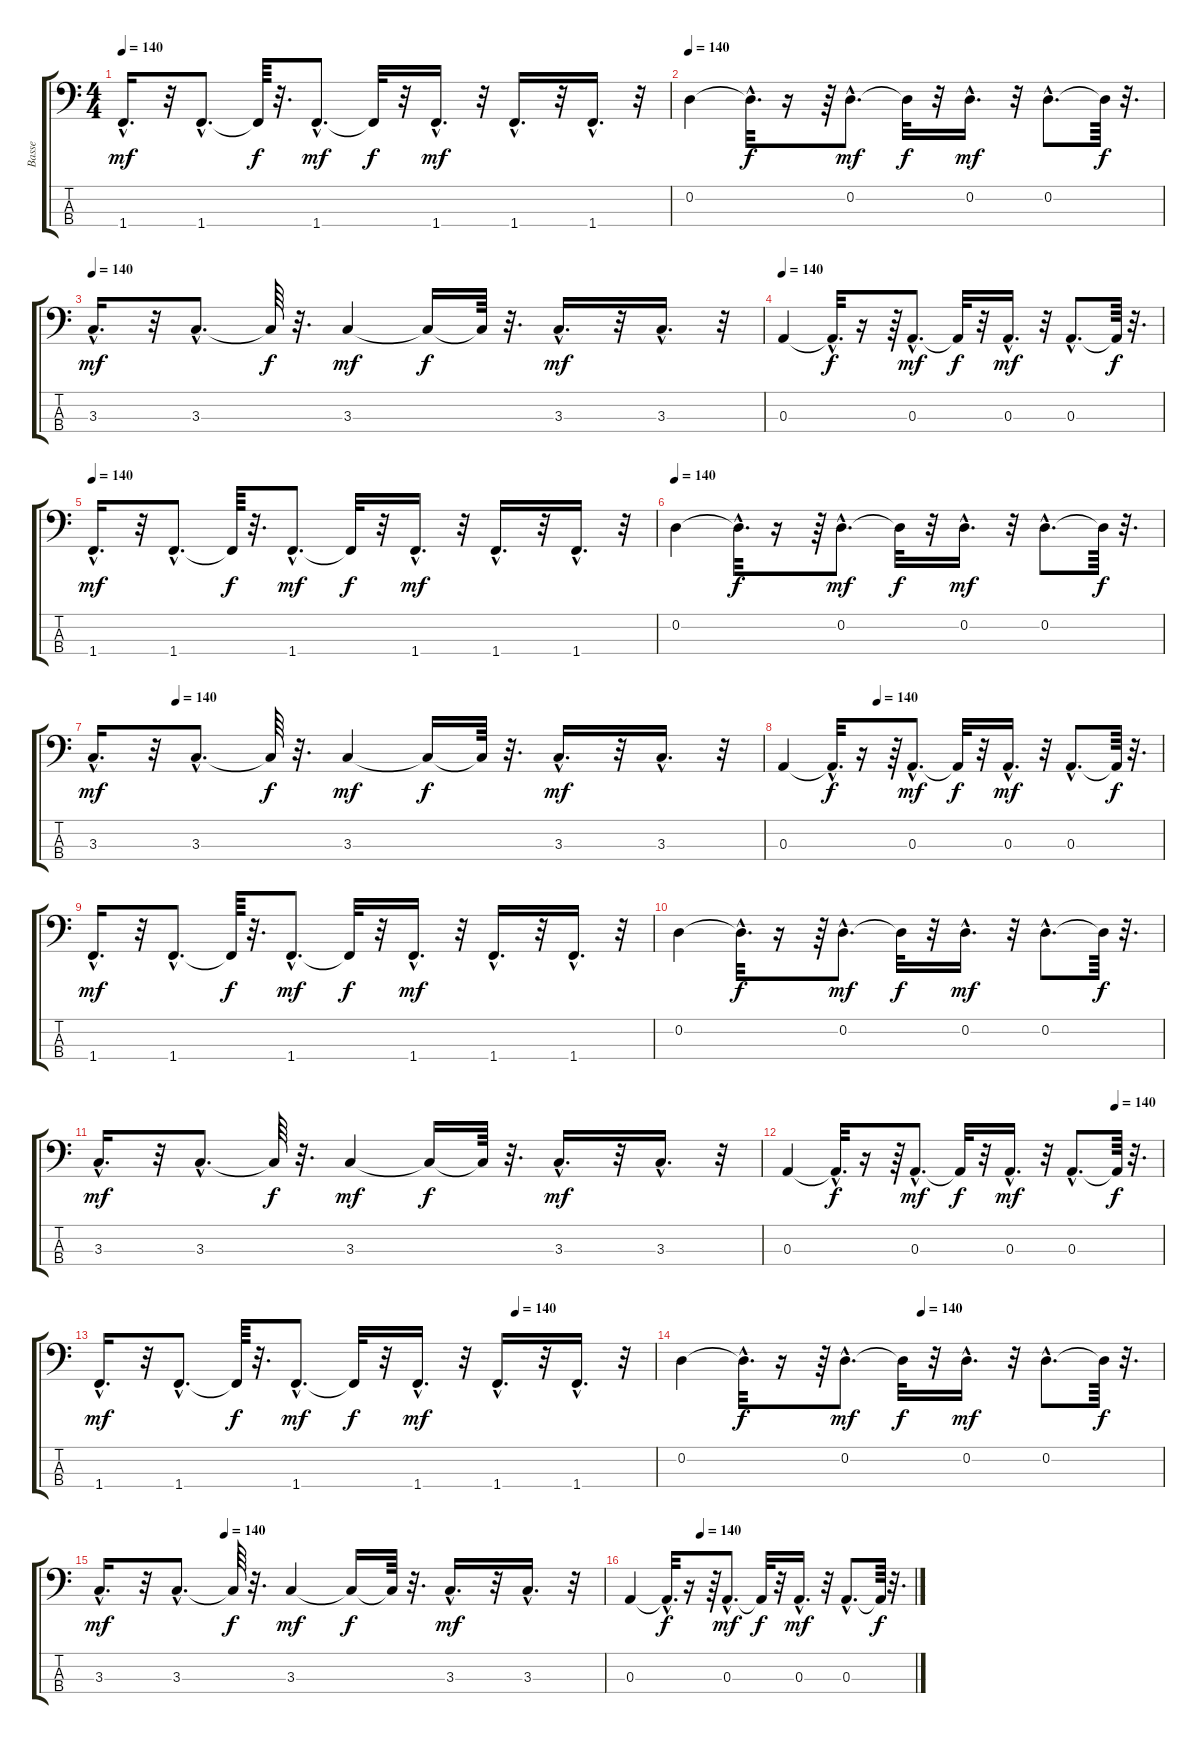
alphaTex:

\track ("Basse" "Basse") {instrument acousticbass}
\staff {score tabs}
\tuning (G2 D2 A1 E1) {hide}
\ts (4 4)
\tempo 140
\clef f4
\ks c
1.4{hac}.16{d dy mf} r.32 1.4{hac}.8{d} 1.4{t}.64{dy f} r.32{d} 1.4{hac}.8{d dy mf} 1.4{t}.32{dy f} r.32 1.4{hac}.16{d dy mf} r.32 1.4{hac}.16{d} r.32 1.4{hac}.16{d} r.32 |
\tempo 140
0.2.4 0.2{hac t}.32{d dy f} r.16 r.64 0.2{hac}.8{d dy mf} 0.2{t}.32{dy f} r.32 0.2{hac}.16{d dy mf} r.32 0.2{hac}.8{d} 0.2{t}.64{dy f} r.32{d} |
\tempo 140
3.3{hac}.16{d dy mf} r.32 3.3{hac}.8{d} 3.3{t}.64{dy f} r.32{d} 3.3.4{dy mf} 3.3{t}.16{dy f} 3.3{t}.64 r.32{d} 3.3{hac}.16{d dy mf} r.32 3.3{hac}.16{d} r.32 |
\tempo 140
0.3.4 0.3{hac t}.32{d dy f} r.16 r.64 0.3{hac}.8{d dy mf} 0.3{t}.32{dy f} r.32 0.3{hac}.16{d dy mf} r.32 0.3{hac}.8{d} 0.3{t}.64{dy f} r.32{d} |
\tempo 140
1.4{hac}.16{d dy mf} r.32 1.4{hac}.8{d} 1.4{t}.64{dy f} r.32{d} 1.4{hac}.8{d dy mf} 1.4{t}.32{dy f} r.32 1.4{hac}.16{d dy mf} r.32 1.4{hac}.16{d} r.32 1.4{hac}.16{d} r.32 |
\tempo 140
0.2.4 0.2{hac t}.32{d dy f} r.16 r.64 0.2{hac}.8{d dy mf} 0.2{t}.32{dy f} r.32 0.2{hac}.16{d dy mf} r.32 0.2{hac}.8{d} 0.2{t}.64{dy f} r.32{d} |
\tempo (140 0.125)
3.3{hac}.16{d dy mf} r.32 3.3{hac}.8{d} 3.3{t}.64{dy f} r.32{d} 3.3.4{dy mf} 3.3{t}.16{dy f} 3.3{t}.64 r.32{d} 3.3{hac}.16{d dy mf} r.32 3.3{hac}.16{d} r.32 |
\tempo (140 0.25)
0.3.4 0.3{hac t}.32{d dy f} r.16 r.64 0.3{hac}.8{d dy mf} 0.3{t}.32{dy f} r.32 0.3{hac}.16{d dy mf} r.32 0.3{hac}.8{d} 0.3{t}.64{dy f} r.32{d} |
1.4{hac}.16{d dy mf} r.32 1.4{hac}.8{d} 1.4{t}.64{dy f} r.32{d} 1.4{hac}.8{d dy mf} 1.4{t}.32{dy f} r.32 1.4{hac}.16{d dy mf} r.32 1.4{hac}.16{d} r.32 1.4{hac}.16{d} r.32 |
0.2.4 0.2{hac t}.32{d dy f} r.16 r.64 0.2{hac}.8{d dy mf} 0.2{t}.32{dy f} r.32 0.2{hac}.16{d dy mf} r.32 0.2{hac}.8{d} 0.2{t}.64{dy f} r.32{d} |
3.3{hac}.16{d dy mf} r.32 3.3{hac}.8{d} 3.3{t}.64{dy f} r.32{d} 3.3.4{dy mf} 3.3{t}.16{dy f} 3.3{t}.64 r.32{d} 3.3{hac}.16{d dy mf} r.32 3.3{hac}.16{d} r.32 |
\tempo (140 0.875)
0.3.4 0.3{hac t}.32{d dy f} r.16 r.64 0.3{hac}.8{d dy mf} 0.3{t}.32{dy f} r.32 0.3{hac}.16{d dy mf} r.32 0.3{hac}.8{d} 0.3{t}.64{dy f} r.32{d} |
\tempo (140 0.75)
1.4{hac}.16{d dy mf} r.32 1.4{hac}.8{d} 1.4{t}.64{dy f} r.32{d} 1.4{hac}.8{d dy mf} 1.4{t}.32{dy f} r.32 1.4{hac}.16{d dy mf} r.32 1.4{hac}.16{d} r.32 1.4{hac}.16{d} r.32 |
\tempo (140 0.5)
0.2.4 0.2{hac t}.32{d dy f} r.16 r.64 0.2{hac}.8{d dy mf} 0.2{t}.32{dy f} r.32 0.2{hac}.16{d dy mf} r.32 0.2{hac}.8{d} 0.2{t}.64{dy f} r.32{d} |
\tempo (140 0.25)
3.3{hac}.16{d dy mf} r.32 3.3{hac}.8{d} 3.3{t}.64{dy f} r.32{d} 3.3.4{dy mf} 3.3{t}.16{dy f} 3.3{t}.64 r.32{d} 3.3{hac}.16{d dy mf} r.32 3.3{hac}.16{d} r.32 |
\tempo (140 0.25)
0.3.4 0.3{hac t}.32{d dy f} r.16 r.64 0.3{hac}.8{d dy mf} 0.3{t}.32{dy f} r.32 0.3{hac}.16{d dy mf} r.32 0.3{hac}.8{d} 0.3{t}.64{dy f} r.32{d}
